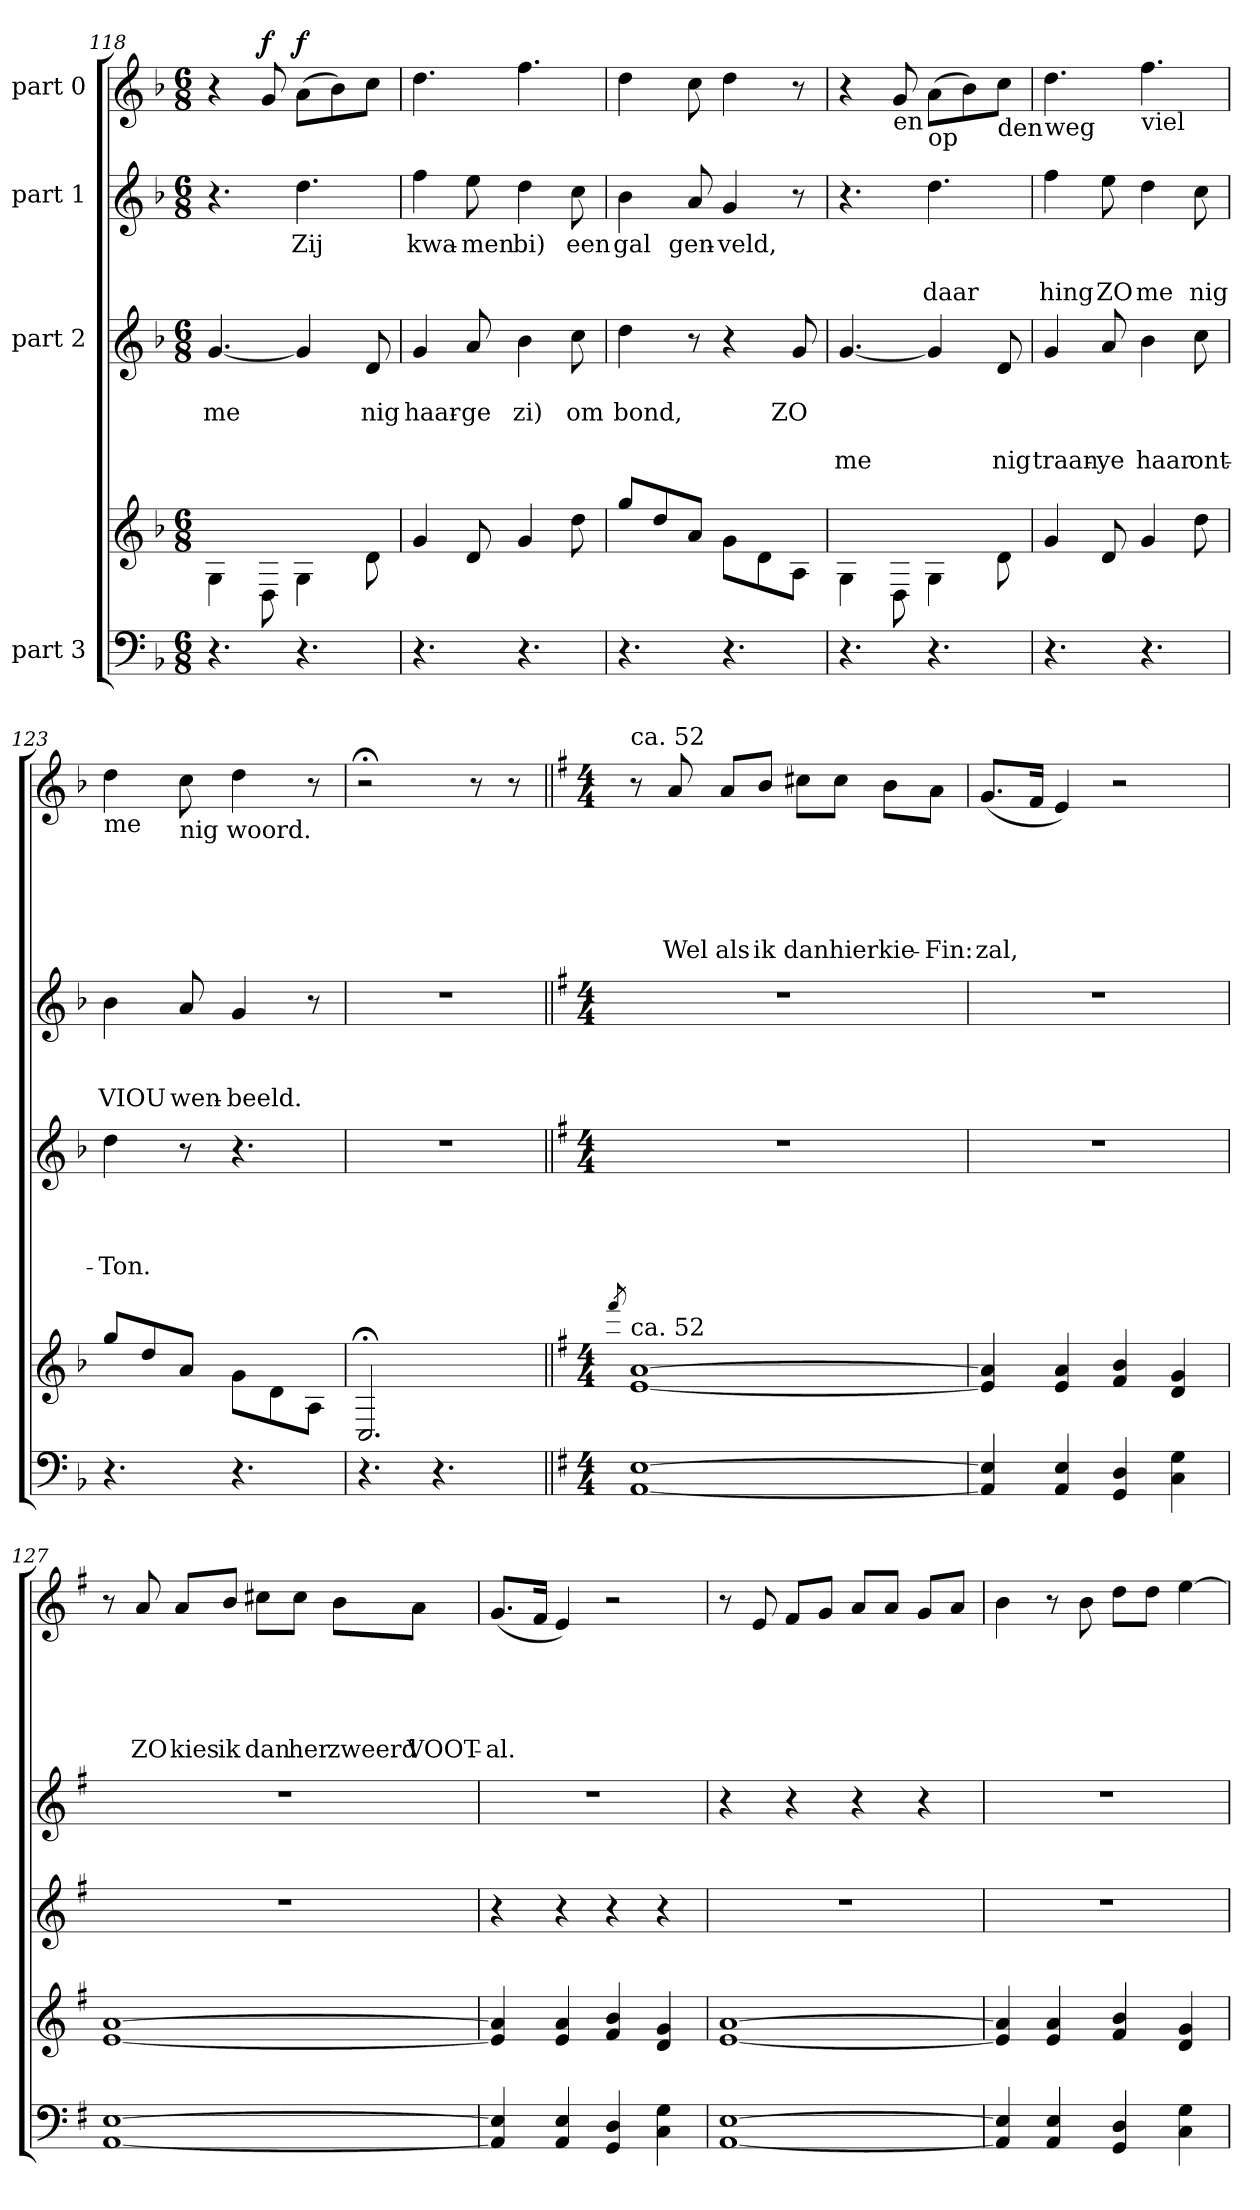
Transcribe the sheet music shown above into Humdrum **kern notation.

**kern	**kern	**kern	**text	**text	**text	**text	**kern	**text	**text	**text	**kern	**text	**text	**text	**text	**text	**dynam
*part4	*part4	*part3	*part3	*part3	*part3	*part3	*part2	*part2	*part2	*part2	*part1	*part1	*part1	*part1	*part1	*part1	*part1
*staff5	*staff4	*staff3	*staff3	*staff3	*staff3	*staff3	*staff2	*staff2	*staff2	*staff2	*staff1	*staff1	*staff1	*staff1	*staff1	*staff1	*staff1
*I"part 3	*	*I"part 2	*	*	*	*	*I"part 1	*	*	*	*I"part 0	*	*	*	*	*	*
*clefF4	*clefG2	*clefG2	*	*	*	*	*clefG2	*	*	*	*clefG2	*	*	*	*	*	*
*k[b-]	*k[b-]	*k[b-]	*	*	*	*	*k[b-]	*	*	*	*k[b-]	*	*	*	*	*	*
*M6/8	*M6/8	*M6/8	*	*	*	*	*M6/8	*	*	*	*M6/8	*	*	*	*	*	*
=118	=118	=118	=118	=118	=118	=118	=118	=118	=118	=118	=118	=118	=118	=118	=118	=118	=118
!	!	!	!	!LO:LY:b	!	!	!	!	!	!	!	!	!	!	!	!	!
4.r	4G\	[4.g/	.	me	.	.	4.r	.	.	.	4r	.	.	.	.	.	.
!	!	!	!	!	!	!	!	!	!	!	!	!	!	!	!	!	!LO:DY:b
.	8D\	.	.	.	.	.	.	.	.	.	8g/	.	.	.	.	.	f
!	!	!	!	!	!	!	!	!LO:LY:b	!	!	!	!	!	!	!	!	!LO:DY:b
4.r	4G\	4g/]	.	.	.	.	4.dd\	Zij	.	.	(8a\L	.	.	.	.	.	f
.	.	.	.	.	.	.	.	.	.	.	8b-\)	.	.	.	.	.	.
!	!	!	!	!LO:LY:b	!	!	!	!	!	!	!	!	!	!	!	!	!
.	8d\	8d/	.	nig	.	.	.	.	.	.	8cc\J	.	.	.	.	.	.
=119	=119	=119	=119	=119	=119	=119	=119	=119	=119	=119	=119	=119	=119	=119	=119	=119	=119
!	!	!	!	!LO:LY:b	!	!	!	!LO:LY:b	!	!	!	!	!	!	!	!	!
4.r	4g/	4g/	.	haar-	.	.	4ff\	kwa-	.	.	4.dd\	.	.	.	.	.	.
!	!	!	!	!LO:LY:b	!	!	!	!LO:LY:b	!	!	!	!	!	!	!	!	!
.	8d/	8a/	.	ge	.	.	8ee\	men	.	.	.	.	.	.	.	.	.
!	!	!	!	!LO:LY:b	!	!	!	!LO:LY:b	!	!	!	!	!	!	!	!	!
4.r	4g/	4b-\	.	zi)	.	.	4dd\	bi)	.	.	4.ff\	.	.	.	.	.	.
!	!	!	!	!LO:LY:b	!	!	!	!LO:LY:b	!	!	!	!	!	!	!	!	!
.	8dd\	8cc\	.	om	.	.	8cc\	een	.	.	.	.	.	.	.	.	.
=120	=120	=120	=120	=120	=120	=120	=120	=120	=120	=120	=120	=120	=120	=120	=120	=120	=120
!	!	!	!	!LO:LY:b	!	!	!	!LO:LY:b	!	!	!	!	!	!	!	!	!
4.r	8gg/L	4dd\	.	bond,	.	.	4b-\	gal	.	.	4dd\	.	.	.	.	.	.
.	8dd/	.	.	.	.	.	.	.	.	.	.	.	.	.	.	.	.
!	!	!	!	!	!	!	!	!LO:LY:b	!	!	!	!	!	!	!	!	!
.	8a/J	8r	.	.	.	.	8a/	gen-	.	.	8cc\	.	.	.	.	.	.
!	!	!	!	!	!	!	!	!LO:LY:b	!	!	!	!	!	!	!	!	!
4.r	8g\L	4r	.	.	.	.	4g/	veld,	.	.	4dd\	.	.	.	.	.	.
.	8d\	.	.	.	.	.	.	.	.	.	.	.	.	.	.	.	.
!	!	!	!	!LO:LY:b	!	!	!	!	!	!	!	!	!	!	!	!	!
.	8A\J	8g/	.	ZO	.	.	8r	.	.	.	8r	.	.	.	.	.	.
=121	=121	=121	=121	=121	=121	=121	=121	=121	=121	=121	=121	=121	=121	=121	=121	=121	=121
!	!	!	!	!	!	!LO:LY:b	!	!	!	!	!	!	!	!	!	!	!
4.r	4G\	[4.g/	.	.	.	me	4.r	.	.	.	4r	.	.	.	.	.	.
!	!	!	!	!	!	!	!	!	!	!	!LO:TX:b:t=en	!	!	!	!	!	!
.	8D\	.	.	.	.	.	.	.	.	.	8g/	.	.	.	.	.	.
!	!	!	!	!	!	!	!	!	!	!	!LO:TX:b:t=op	!	!	!	!	!	!
!	!	!	!	!	!	!	!	!	!	!LO:LY:b	!	!	!	!	!	!	!
4.r	4G\	4g/]	.	.	.	.	4.dd\	.	.	daar	(8a\L	.	.	.	.	.	.
.	.	.	.	.	.	.	.	.	.	.	8b-\)	.	.	.	.	.	.
!	!	!	!	!	!	!	!	!	!	!	!LO:TX:b:t=den	!	!	!	!	!	!
!	!	!	!	!	!	!LO:LY:b	!	!	!	!	!	!	!	!	!	!	!
.	8d\	8d/	.	.	.	nig	.	.	.	.	8cc\J	.	.	.	.	.	.
=122	=122	=122	=122	=122	=122	=122	=122	=122	=122	=122	=122	=122	=122	=122	=122	=122	=122
!	!	!	!	!	!	!	!	!	!	!	!LO:TX:b:t=weg	!	!	!	!	!	!
!	!	!	!	!	!	!LO:LY:b	!	!	!	!LO:LY:b	!	!	!	!	!	!	!
4.r	4g/	4g/	.	.	.	traan -	4ff\	.	.	hing	4.dd\	.	.	.	.	.	.
!	!	!	!	!	!	!LO:LY:b	!	!	!	!LO:LY:b	!	!	!	!	!	!	!
.	8d/	8a/	.	.	.	ye	8ee\	.	.	ZO	.	.	.	.	.	.	.
!	!	!	!	!	!	!	!	!	!	!	!LO:TX:b:t=viel	!	!	!	!	!	!
!	!	!	!	!	!	!LO:LY:b	!	!	!	!LO:LY:b	!	!	!	!	!	!	!
4.r	4g/	4b-\	.	.	.	haar	4dd\	.	.	me	4.ff\	.	.	.	.	.	.
!	!	!	!	!	!	!LO:LY:b	!	!	!	!LO:LY:b	!	!	!	!	!	!	!
.	8dd\	8cc\	.	.	.	ont -	8cc\	.	.	nig	.	.	.	.	.	.	.
=123	=123	=123	=123	=123	=123	=123	=123	=123	=123	=123	=123	=123	=123	=123	=123	=123	=123
!	!	!	!	!	!	!	!	!	!	!	!LO:TX:b:t=me	!	!	!	!	!	!
!	!	!	!	!	!	!LO:LY:b	!	!	!	!LO:LY:b	!	!	!	!	!	!	!
4.r	8gg/L	4dd\	.	.	.	Ton.	4b-\	.	.	VIOU	4dd\	.	.	.	.	.	.
.	8dd/	.	.	.	.	.	.	.	.	.	.	.	.	.	.	.	.
!	!	!	!	!	!	!	!	!	!	!	!LO:TX:b:t=nig woord.	!	!	!	!	!	!
!	!	!	!	!	!	!	!	!	!	!LO:LY:b	!	!	!	!	!	!	!
.	8a/J	8r	.	.	.	.	8a/	.	.	wen-	8cc\	.	.	.	.	.	.
!	!	!	!	!	!	!	!	!	!	!LO:LY:b	!	!	!	!	!	!	!
4.r	8g\L	4.r	.	.	.	.	4g/	.	.	beeld.	4dd\	.	.	.	.	.	.
.	8d\	.	.	.	.	.	.	.	.	.	.	.	.	.	.	.	.
.	8A\J	.	.	.	.	.	8r	.	.	.	8r	.	.	.	.	.	.
=124	=124	=124	=124	=124	=124	=124	=124	=124	=124	=124	=124	=124	=124	=124	=124	=124	=124
!	!	!LO:N:vis=2	!	!	!	!	!LO:N:vis=2	!	!	!	!	!	!	!	!	!	!
4.r	2.C;/	2.r	.	.	.	.	2.r	.	.	.	2r;	.	.	.	.	.	.
4.r	.	.	.	.	.	.	.	.	.	.	.	.	.	.	.	.	.
.	.	.	.	.	.	.	.	.	.	.	8r	.	.	.	.	.	.
.	.	.	.	.	.	.	.	.	.	.	8r	.	.	.	.	.	.
=125||	=125||	=125||	=125||	=125||	=125||	=125||	=125||	=125||	=125||	=125||	=125||	=125||	=125||	=125||	=125||	=125||	=125||
*k[f#]	*k[f#]	*k[f#]	*	*	*	*	*k[f#]	*	*	*	*k[f#]	*	*	*	*	*	*
*M4/4	*M4/4	*M4/4	*	*	*	*	*M4/4	*	*	*	*M4/4	*	*	*	*	*	*
.	8qfff#/	.	.	.	.	.	.	.	.	.	.	.	.	.	.	.	.
!	!	!	!	!	!	!	!	!	!	!	!LO:TX:a:t=ca. 52	!	!	!	!	!	!
!	!LO:TX:a:t=ca. 52	!	!	!	!	!	!	!	!	!	!	!	!	!	!	!	!
[1AA [1E	[1e [1a	1r	.	.	.	.	1r	.	.	.	8r	.	.	.	.	.	.
!	!	!	!	!	!	!	!	!	!	!	!	!	!	!	!	!LO:LY:b	!
.	.	.	.	.	.	.	.	.	.	.	8a/	.	.	.	.	Wel	.
!	!	!	!	!	!	!	!	!	!	!	!	!	!	!	!	!LO:LY:b	!
.	.	.	.	.	.	.	.	.	.	.	8a/L	.	.	.	.	als	.
!	!	!	!	!	!	!	!	!	!	!	!	!	!	!	!	!LO:LY:b	!
.	.	.	.	.	.	.	.	.	.	.	8b/J	.	.	.	.	ik	.
!	!	!	!	!	!	!	!	!	!	!	!	!	!	!	!	!LO:LY:b	!
.	.	.	.	.	.	.	.	.	.	.	8cc#X\L	.	.	.	.	dan	.
!	!	!	!	!	!	!	!	!	!	!	!	!	!	!	!	!LO:LY:b	!
.	.	.	.	.	.	.	.	.	.	.	8cc#\J	.	.	.	.	hier	.
!	!	!	!	!	!	!	!	!	!	!	!	!	!	!	!	!LO:LY:b	!
.	.	.	.	.	.	.	.	.	.	.	8b\L	.	.	.	.	kie-	.
!	!	!	!	!	!	!	!	!	!	!	!	!	!	!	!	!LO:LY:b	!
.	.	.	.	.	.	.	.	.	.	.	8a\J	.	.	.	.	Fin:	.
=126	=126	=126	=126	=126	=126	=126	=126	=126	=126	=126	=126	=126	=126	=126	=126	=126	=126
!	!	!	!	!	!	!	!	!	!	!	!	!	!	!	!	!LO:LY:b	!
4AA/] 4E/]	4e/] 4a/]	1r	.	.	.	.	1r	.	.	.	(8.g/L	.	.	.	.	zal,	.
.	.	.	.	.	.	.	.	.	.	.	16f#/Jk	.	.	.	.	.	.
4AA/ 4E/	4e/ 4a/	.	.	.	.	.	.	.	.	.	4e/)	.	.	.	.	.	.
4GG/ 4D/	4f#/ 4b/	.	.	.	.	.	.	.	.	.	2r	.	.	.	.	.	.
4C\ 4G\	4d/ 4g/	.	.	.	.	.	.	.	.	.	.	.	.	.	.	.	.
=127	=127	=127	=127	=127	=127	=127	=127	=127	=127	=127	=127	=127	=127	=127	=127	=127	=127
[1AA [1E	[1e [1a	1r	.	.	.	.	1r	.	.	.	8r	.	.	.	.	.	.
!	!	!	!	!	!	!	!	!	!	!	!	!	!	!	!	!LO:LY:b	!
.	.	.	.	.	.	.	.	.	.	.	8a/	.	.	.	.	ZO	.
!	!	!	!	!	!	!	!	!	!	!	!	!	!	!	!	!LO:LY:b	!
.	.	.	.	.	.	.	.	.	.	.	8a/L	.	.	.	.	kies	.
!	!	!	!	!	!	!	!	!	!	!	!	!	!	!	!	!LO:LY:b	!
.	.	.	.	.	.	.	.	.	.	.	8b/J	.	.	.	.	ik	.
!	!	!	!	!	!	!	!	!	!	!	!	!	!	!	!	!LO:LY:b	!
.	.	.	.	.	.	.	.	.	.	.	8cc#X\L	.	.	.	.	dan	.
!	!	!	!	!	!	!	!	!	!	!	!	!	!	!	!	!LO:LY:b	!
.	.	.	.	.	.	.	.	.	.	.	8cc#\J	.	.	.	.	her	.
!	!	!	!	!	!	!	!	!	!	!	!	!	!	!	!	!LO:LY:b	!
.	.	.	.	.	.	.	.	.	.	.	8b\L	.	.	.	.	zweerd	.
!	!	!	!	!	!	!	!	!	!	!	!	!	!	!	!	!LO:LY:b	!
.	.	.	.	.	.	.	.	.	.	.	8a\J	.	.	.	.	VOOT -	.
=128	=128	=128	=128	=128	=128	=128	=128	=128	=128	=128	=128	=128	=128	=128	=128	=128	=128
!	!	!	!	!	!	!	!	!	!	!	!	!	!	!	!	!LO:LY:b	!
4AA/] 4E/]	4e/] 4a/]	4r	.	.	.	.	1r	.	.	.	(8.g/L	.	.	.	.	al.	.
.	.	.	.	.	.	.	.	.	.	.	16f#/Jk	.	.	.	.	.	.
4AA/ 4E/	4e/ 4a/	4r	.	.	.	.	.	.	.	.	4e/)	.	.	.	.	.	.
4GG/ 4D/	4f#/ 4b/	4r	.	.	.	.	.	.	.	.	2r	.	.	.	.	.	.
4C\ 4G\	4d/ 4g/	4r	.	.	.	.	.	.	.	.	.	.	.	.	.	.	.
=129	=129	=129	=129	=129	=129	=129	=129	=129	=129	=129	=129	=129	=129	=129	=129	=129	=129
[1AA [1E	[1e [1a	1r	.	.	.	.	4r	.	.	.	8r	.	.	.	.	.	.
.	.	.	.	.	.	.	.	.	.	.	8e/	.	.	.	.	.	.
.	.	.	.	.	.	.	4r	.	.	.	8f#/L	.	.	.	.	.	.
.	.	.	.	.	.	.	.	.	.	.	8g/J	.	.	.	.	.	.
.	.	.	.	.	.	.	4r	.	.	.	8a/L	.	.	.	.	.	.
.	.	.	.	.	.	.	.	.	.	.	8a/J	.	.	.	.	.	.
.	.	.	.	.	.	.	4r	.	.	.	8g/L	.	.	.	.	.	.
.	.	.	.	.	.	.	.	.	.	.	8a/J	.	.	.	.	.	.
=130	=130	=130	=130	=130	=130	=130	=130	=130	=130	=130	=130	=130	=130	=130	=130	=130	=130
4AA/] 4E/]	4e/] 4a/]	1r	.	.	.	.	1r	.	.	.	4b\	.	.	.	.	.	.
4AA/ 4E/	4e/ 4a/	.	.	.	.	.	.	.	.	.	8r	.	.	.	.	.	.
.	.	.	.	.	.	.	.	.	.	.	8b\	.	.	.	.	.	.
4GG/ 4D/	4f#/ 4b/	.	.	.	.	.	.	.	.	.	8dd\L	.	.	.	.	.	.
.	.	.	.	.	.	.	.	.	.	.	8dd\J	.	.	.	.	.	.
4C\ 4G\	4d/ 4g/	.	.	.	.	.	.	.	.	.	[4ee\	.	.	.	.	.	.
=	=	=	=	=	=	=	=	=	=	=	=	=	=	=	=	=	=
*-	*-	*-	*-	*-	*-	*-	*-	*-	*-	*-	*-	*-	*-	*-	*-	*-	*-
